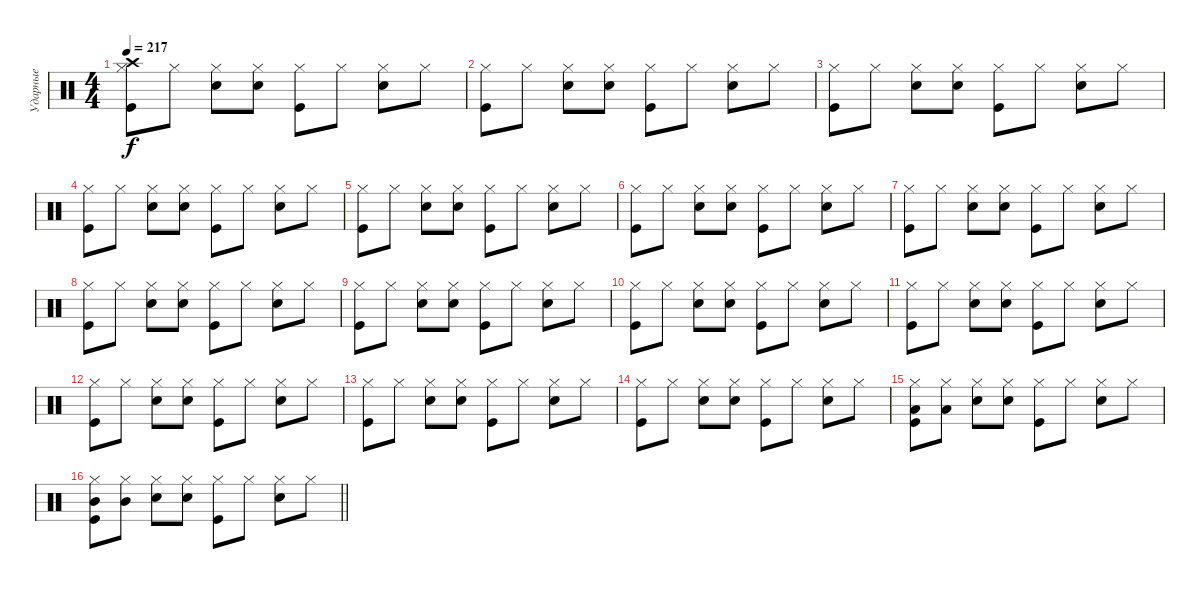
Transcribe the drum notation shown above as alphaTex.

\track ("Ударные" "Ударные") {instrument percussion}
\staff {score}
\articulation defaults
\ts (4 4)
\tempo 217
\clef neutral
\ks c
("Kick (hit)" "Hi-Hat (closed)" "Crash high (hit)").8{dy f} "Hi-Hat (closed)".8 ("Snare (hit) 2" "Hi-Hat (closed)").8 ("Snare (hit) 2" "Hi-Hat (closed)").8 ("Kick (hit)" "Hi-Hat (closed)").8 "Hi-Hat (closed)".8 ("Snare (hit) 2" "Hi-Hat (closed)").8 "Hi-Hat (closed)".8 |
("Kick (hit)" "Hi-Hat (closed)").8 "Hi-Hat (closed)".8 ("Snare (hit) 2" "Hi-Hat (closed)").8 ("Snare (hit) 2" "Hi-Hat (closed)").8 ("Kick (hit)" "Hi-Hat (closed)").8 "Hi-Hat (closed)".8 ("Snare (hit) 2" "Hi-Hat (closed)").8 "Hi-Hat (closed)".8 |
("Kick (hit)" "Hi-Hat (closed)").8 "Hi-Hat (closed)".8 ("Snare (hit) 2" "Hi-Hat (closed)").8 ("Snare (hit) 2" "Hi-Hat (closed)").8 ("Kick (hit)" "Hi-Hat (closed)").8 "Hi-Hat (closed)".8 ("Snare (hit) 2" "Hi-Hat (closed)").8 "Hi-Hat (closed)".8 |
("Kick (hit)" "Hi-Hat (closed)").8 "Hi-Hat (closed)".8 ("Snare (hit) 2" "Hi-Hat (closed)").8 ("Snare (hit) 2" "Hi-Hat (closed)").8 ("Kick (hit)" "Hi-Hat (closed)").8 "Hi-Hat (closed)".8 ("Snare (hit) 2" "Hi-Hat (closed)").8 "Hi-Hat (closed)".8 |
("Kick (hit)" "Hi-Hat (closed)").8 "Hi-Hat (closed)".8 ("Snare (hit) 2" "Hi-Hat (closed)").8 ("Snare (hit) 2" "Hi-Hat (closed)").8 ("Kick (hit)" "Hi-Hat (closed)").8 "Hi-Hat (closed)".8 ("Snare (hit) 2" "Hi-Hat (closed)").8 "Hi-Hat (closed)".8 |
("Kick (hit)" "Hi-Hat (closed)").8 "Hi-Hat (closed)".8 ("Snare (hit) 2" "Hi-Hat (closed)").8 ("Snare (hit) 2" "Hi-Hat (closed)").8 ("Kick (hit)" "Hi-Hat (closed)").8 "Hi-Hat (closed)".8 ("Snare (hit) 2" "Hi-Hat (closed)").8 "Hi-Hat (closed)".8 |
("Kick (hit)" "Hi-Hat (closed)").8 "Hi-Hat (closed)".8 ("Snare (hit) 2" "Hi-Hat (closed)").8 ("Snare (hit) 2" "Hi-Hat (closed)").8 ("Kick (hit)" "Hi-Hat (closed)").8 "Hi-Hat (closed)".8 ("Snare (hit) 2" "Hi-Hat (closed)").8 "Hi-Hat (closed)".8 |
("Kick (hit)" "Hi-Hat (closed)").8 "Hi-Hat (closed)".8 ("Snare (hit) 2" "Hi-Hat (closed)").8 ("Snare (hit) 2" "Hi-Hat (closed)").8 ("Kick (hit)" "Hi-Hat (closed)").8 "Hi-Hat (closed)".8 ("Snare (hit) 2" "Hi-Hat (closed)").8 "Hi-Hat (closed)".8 |
("Kick (hit)" "Hi-Hat (closed)").8 "Hi-Hat (closed)".8 ("Snare (hit) 2" "Hi-Hat (closed)").8 ("Snare (hit) 2" "Hi-Hat (closed)").8 ("Kick (hit)" "Hi-Hat (closed)").8 "Hi-Hat (closed)".8 ("Snare (hit) 2" "Hi-Hat (closed)").8 "Hi-Hat (closed)".8 |
("Kick (hit)" "Hi-Hat (closed)").8 "Hi-Hat (closed)".8 ("Snare (hit) 2" "Hi-Hat (closed)").8 ("Snare (hit) 2" "Hi-Hat (closed)").8 ("Kick (hit)" "Hi-Hat (closed)").8 "Hi-Hat (closed)".8 ("Snare (hit) 2" "Hi-Hat (closed)").8 "Hi-Hat (closed)".8 |
("Kick (hit)" "Hi-Hat (closed)").8 "Hi-Hat (closed)".8 ("Snare (hit) 2" "Hi-Hat (closed)").8 ("Snare (hit) 2" "Hi-Hat (closed)").8 ("Kick (hit)" "Hi-Hat (closed)").8 "Hi-Hat (closed)".8 ("Snare (hit) 2" "Hi-Hat (closed)").8 "Hi-Hat (closed)".8 |
("Kick (hit)" "Hi-Hat (closed)").8 "Hi-Hat (closed)".8 ("Snare (hit) 2" "Hi-Hat (closed)").8 ("Snare (hit) 2" "Hi-Hat (closed)").8 ("Kick (hit)" "Hi-Hat (closed)").8 "Hi-Hat (closed)".8 ("Snare (hit) 2" "Hi-Hat (closed)").8 "Hi-Hat (closed)".8 |
("Kick (hit)" "Hi-Hat (closed)").8 "Hi-Hat (closed)".8 ("Snare (hit) 2" "Hi-Hat (closed)").8 ("Snare (hit) 2" "Hi-Hat (closed)").8 ("Kick (hit)" "Hi-Hat (closed)").8 "Hi-Hat (closed)".8 ("Snare (hit) 2" "Hi-Hat (closed)").8 "Hi-Hat (closed)".8 |
("Kick (hit)" "Hi-Hat (closed)").8 "Hi-Hat (closed)".8 ("Snare (hit) 2" "Hi-Hat (closed)").8 ("Snare (hit) 2" "Hi-Hat (closed)").8 ("Kick (hit)" "Hi-Hat (closed)").8 "Hi-Hat (closed)".8 ("Snare (hit) 2" "Hi-Hat (closed)").8 "Hi-Hat (closed)".8 |
("Kick (hit)" "Hi-Hat (closed)" "Low Tom (hit)").8 ("Hi-Hat (closed)" "Low Tom (hit)").8 ("Snare (hit) 2" "Hi-Hat (closed)").8 ("Snare (hit) 2" "Hi-Hat (closed)").8 ("Kick (hit)" "Hi-Hat (closed)").8 "Hi-Hat (closed)".8 ("Snare (hit) 2" "Hi-Hat (closed)").8 "Hi-Hat (closed)".8 |
\barLineRight lightlight
("Kick (hit)" "Hi-Hat (closed)" "Mid Tom (hit)").8 ("Hi-Hat (closed)" "Mid Tom (hit)").8 ("Snare (hit) 2" "Hi-Hat (closed)").8 ("Snare (hit) 2" "Hi-Hat (closed)").8 ("Kick (hit)" "Hi-Hat (closed)").8 "Hi-Hat (closed)".8 ("Snare (hit) 2" "Hi-Hat (closed)").8 "Hi-Hat (closed)".8
